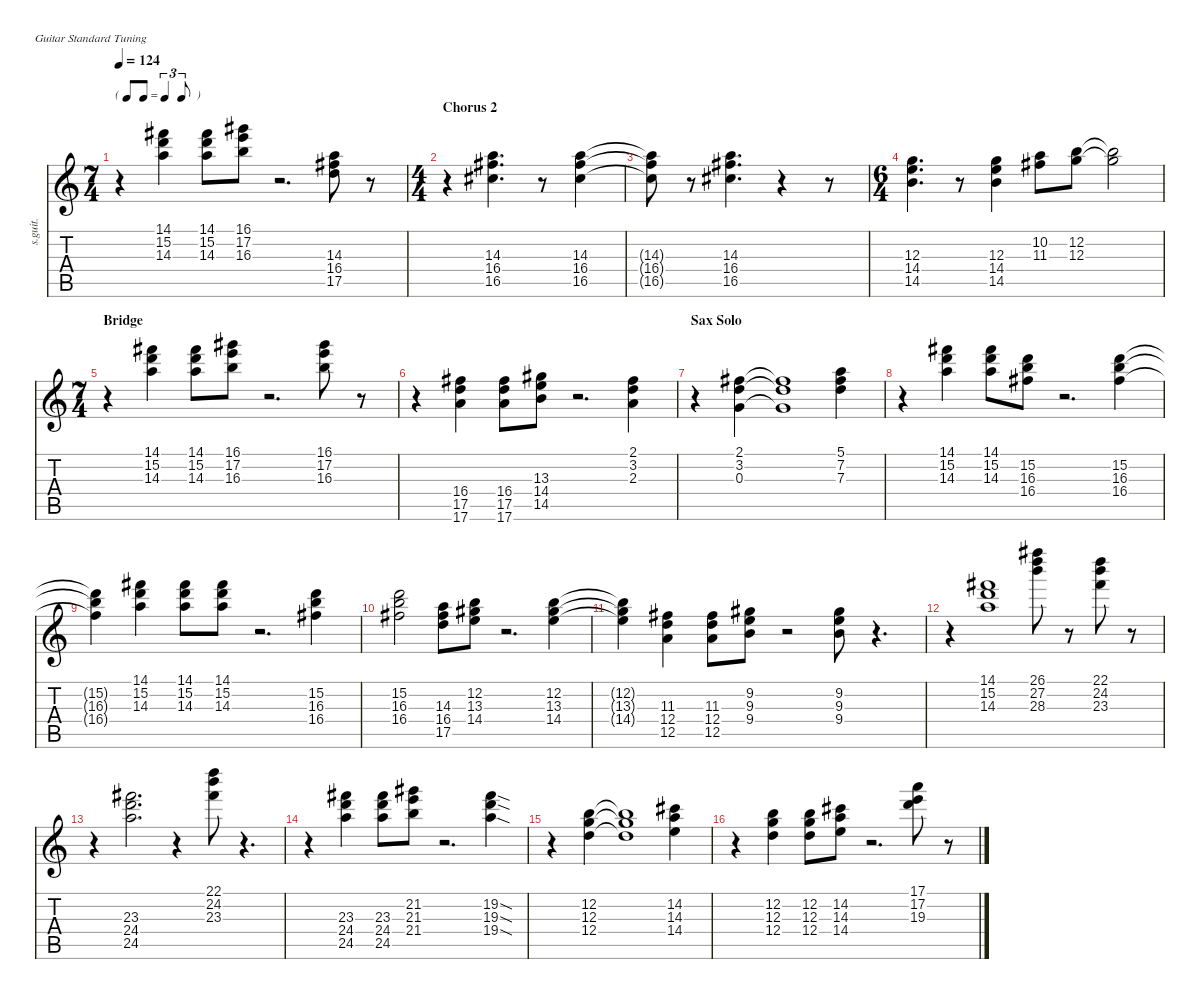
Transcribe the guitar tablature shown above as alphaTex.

\defaultSystemsLayout 4
\hideDynamics
\bracketExtendMode nobrackets
\track ("Richard Wright | Wurlitzer EP-200 | Electric Piano" "s.guit.") {instrument electricpiano1}
\staff {score tabs}
\tuning (E4 B3 G3 D3 A2 E2)
\displaytranspose 12
\ts (7 4)
\tf triplet8th
\tempo 124
\clef g2
\ks c
r.4{dy ff} (14.1{acc #} 15.2 14.3).4{dy f} (14.1{acc #} 15.2 14.3).8{dy p} (16.1{acc #} 17.2 16.3).8{dy ff} r.2{d} (14.3 16.4{acc #} 17.5).8{dy f} r.8 |
\ts (4 4)
\beaming (8 2 2 2 2)
\section ("" "Chorus 2")
r.4 (14.3 16.4{acc #} 16.5{acc #}).4{d dy ff} r.8 (14.3 16.4{acc #} 16.5{acc #}).4{dy mp} |
(14.3{t} 16.4{t acc #} 16.5{t acc #}).8{dy f} r.8 (14.3 16.4{acc #} 16.5{acc #}).4{d dy mf} r.4 r.8 |
\ts (6 4)
\beaming (8 2 2 2 2)
(12.3 14.4 14.5).4{d dy f} r.8 (12.3 14.4 14.5).4{dy ff} (10.2 11.3{acc #}).8{dy mf} (12.2 12.3).8{dy ff} (12.2{t} 12.3{t}).2{dy f} |
\ts (7 4)
\beaming (8 2 2 2 2)
\section ("" "Bridge")
r.4 (14.1{acc #} 15.2 14.3).4{dy ff} (14.1{acc #} 15.2 14.3).8{dy mp} (16.1{acc #} 17.2 16.3).8{dy ff} r.2{d} (16.1{acc #} 17.2 16.3).8{dy f} r.8 |
r.4 (16.4{acc #} 17.5 17.6).4{dy ff} (16.4{acc #} 17.5 17.6).8{dy mp} (13.3{acc #} 14.4 14.5).8{dy ff} r.2{d} (2.1{acc #} 3.2 2.3).4{dy f} |
\section ("" "Sax Solo")
r.4 (2.1{acc #} 3.2 0.3).4 (2.1{t acc #} 3.2{t} 0.3{t}).1 (5.1 7.2{acc #} 7.3).4{dy ff} |
r.4 (14.1{acc #} 15.2 14.3).4{dy f} (14.1{acc #} 15.2 14.3).8{dy mf} (15.2 16.3 16.4{acc #}).8{dy ff} r.2{d} (15.2 16.3 16.4{acc #}).4 |
(15.2{t} 16.3{t} 16.4{t acc #}).4{dy f} (14.1{acc #} 15.2 14.3).4{dy ff} (14.1{acc #} 15.2 14.3).8{dy mf} (14.1{acc #} 15.2 14.3).8{dy ff} r.2{d} (15.2 16.3 16.4{acc #}).4 |
(15.2 16.3 16.4{acc #}).2{dy fff} (14.3 16.4{acc #} 17.5).8{dy f} (12.2 13.3{acc #} 14.4).8 r.2{d} (12.2 13.3{acc #} 14.4).4 |
(12.2{t} 13.3{t acc #} 14.4{t}).4 (11.3{acc #} 12.4 12.5).4 (11.3{acc #} 12.4 12.5).8{dy ff} (9.2{acc #} 9.3 9.4).8 r.2 (9.2{acc #} 9.3 9.4).8{dy f} r.4{d} |
r.4 (14.1{acc #} 15.2 14.3).1{dy ff} (26.1{acc #} 27.2 28.3).8 r.8 (22.1 24.2 23.3{acc #}).8 r.8 |
r.4 (23.3{acc #} 24.4 24.5).2{d dy f} r.4 (22.1 24.2 23.3{acc #}).8{dy ff} r.4{d} |
r.4 (23.3{acc #} 24.4 24.5).4 (23.3{acc #} 24.4 24.5).8{dy mf} (21.2{acc #} 21.3 21.4).8{dy ff} r.2{d} (19.2{sod acc #} 19.3{sod} 19.4{sod}).4{dy f} |
r.4 (12.2 12.3 12.4).4{dy ff} (12.2{t} 12.3{t} 12.4{t}).1{dy f} (14.2{acc #} 14.3 14.4).4 |
r.4 (12.2 12.3 12.4).4{dy ff} (12.2 12.3 12.4).8{dy mp} (14.2{acc #} 14.3 14.4).8{dy f} r.2{d} (17.1 17.2 19.3).8{dy fff} r.8
